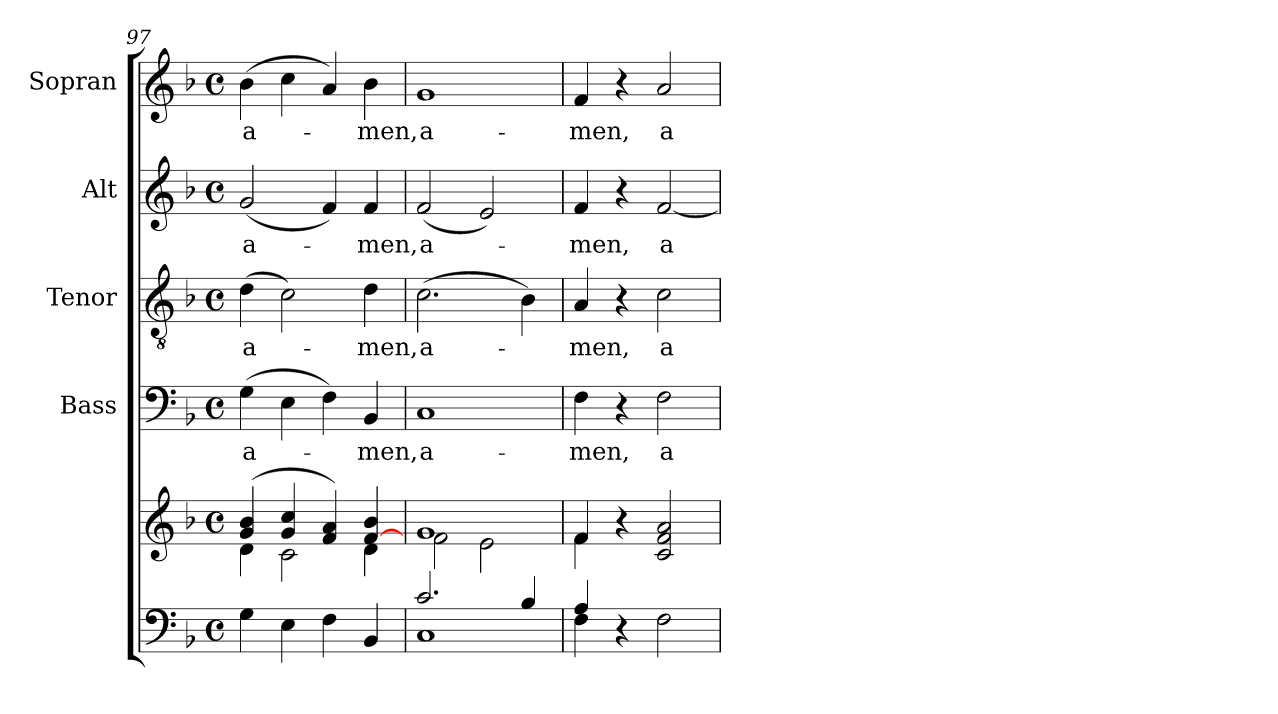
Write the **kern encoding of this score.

**kern	**kern	**kern	**text	**kern	**text	**kern	**text	**kern	**text
*part5	*part5	*part4	*part4	*part3	*part3	*part2	*part2	*part1	*part1
*staff6	*staff5	*staff4	*staff4	*staff3	*staff3	*staff2	*staff2	*staff1	*staff1
*	*	*I"Bass	*	*I"Tenor	*	*I"Alt	*	*I"Sopran	*
*	*	*I'B.	*	*I'T.	*	*I'A.	*	*I'S.	*
*clefF4	*clefG2	*clefF4	*	*clefGv2	*	*clefG2	*	*clefG2	*
*k[b-]	*k[b-]	*k[b-]	*	*k[b-]	*	*k[b-]	*	*k[b-]	*
*F:	*F:	*F:	*	*F:	*	*F:	*	*F:	*
*M4/4	*M4/4	*M4/4	*	*M4/4	*	*M4/4	*	*M4/4	*
*met(c)	*met(c)	*met(c)	*	*met(c)	*	*met(c)	*	*met(c)	*
=97	=97	=97	=97	=97	=97	=97	=97	=97	=97
*	*^	*	*	*	*	*	*	*	*
!	!	!	!	!LO:LY:b	!	!LO:LY:b	!	!LO:LY:b	!	!LO:LY:b
4G\	(4g/ 4b-/	4d\	(>4G\	a-	(>4d\	a-	(<2g/	a-	(>4b-\	a-
4E\	4g/ 4cc/	2c\	4E\	.	2c\)	.	.	.	4cc\	.
4F\	4f/ 4a/)	.	4F\)	.	.	.	4f/)	.	4a/)	.
!	!	!	!	!LO:LY:b	!	!LO:LY:b	!	!LO:LY:b	!	!LO:LY:b
4BB-/	[>4f/ 4b-/	4d\	4BB-/	-men,	4d\	-men,	4f/	-men,	4b-\	-men,
=98	=98	=98	=98	=98	=98	=98	=98	=98	=98	=98
*^	*	*	*	*	*	*	*	*	*	*
!	!	!	!	!	!LO:LY:b	!	!LO:LY:b	!	!LO:LY:b	!	!LO:LY:b
2.c/	1C	1g	2f\	1C	a-	(>2.c\	a-	(<2f/	a-	1g	a-
.	.	.	2e\	.	.	.	.	2e/)	.	.	.
4B-/	.	.	.	.	.	4B-\)	.	.	.	.	.
=99	=99	=99	=99	=99	=99	=99	=99	=99	=99	=99	=99
!	!	!	!	!	!LO:LY:b	!	!LO:LY:b	!	!LO:LY:b	!	!LO:LY:b
4A/	4F\	4f/	4f\	4F\	-men,	4A/	-men,	4f/	-men,	4f/	-men,
4r	2.ryy	4r	2.ryy	4r	.	4r	.	4r	.	4r	.
!	!	!	!	!	!LO:LY:b	!	!LO:LY:b	!	!LO:LY:b	!	!LO:LY:b
2F\	.	2c/ 2f/ 2a/	.	2F\	a-	2c\	a-	[2f/	a-	2a/	a-
*v	*v	*	*	*	*	*	*	*	*	*	*
*	*v	*v	*	*	*	*	*	*	*	*
=	=	=	=	=	=	=	=	=	=
*-	*-	*-	*-	*-	*-	*-	*-	*-	*-
